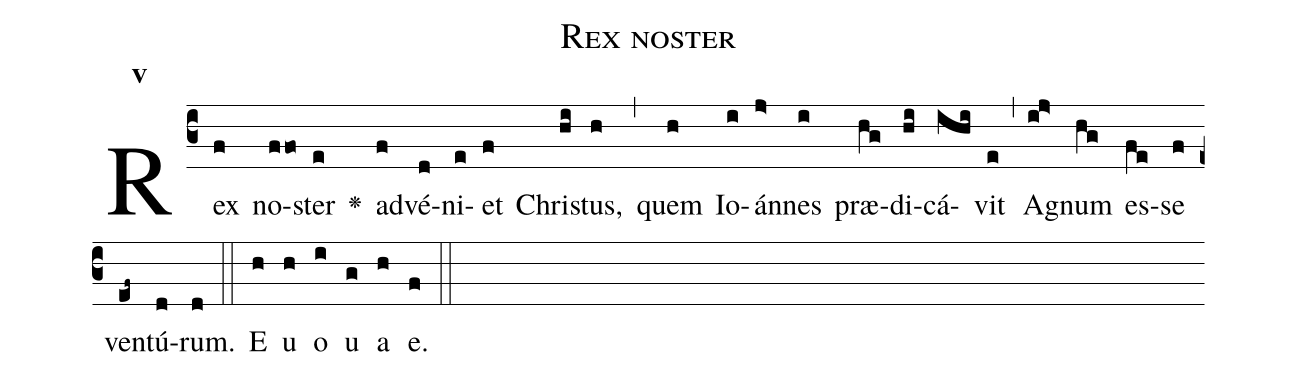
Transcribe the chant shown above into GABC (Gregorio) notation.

name:Rex noster;
office-part:Antiphona;
mode:5;
%%
initial-style: 1;
name: Rex noster
book: Antiphonae & Responsoria/Tomus I, p. 12;
occasion: Hebdomada I Adventus Dominica;
office-part: Vesperae II Ant 2;
user-notes: ;
commentary: ;
annotation: 5a;
centering-scheme: english;
fontsize: 12;
font: OFLSortsMillGoudy;
height: 11;
width: 4.5;
%%
(c3)Rex(f) no(ffo)ster(e) <v>\greheightstar</v>() ad(f)vé(d)ni(e)et(f) Chri(hi)stus,(h) (,) quem(h) Io(i)án(j>)nes(i) præ(hg)di(hi)cá(ihi)vit(e) (,) A(ij>)gnum(hg) es(fe)se(f) ven(ef~)tú(d)rum.(d) (::)
E(h) u(h) o(i) u(g) a(h) e.(f) (::)
